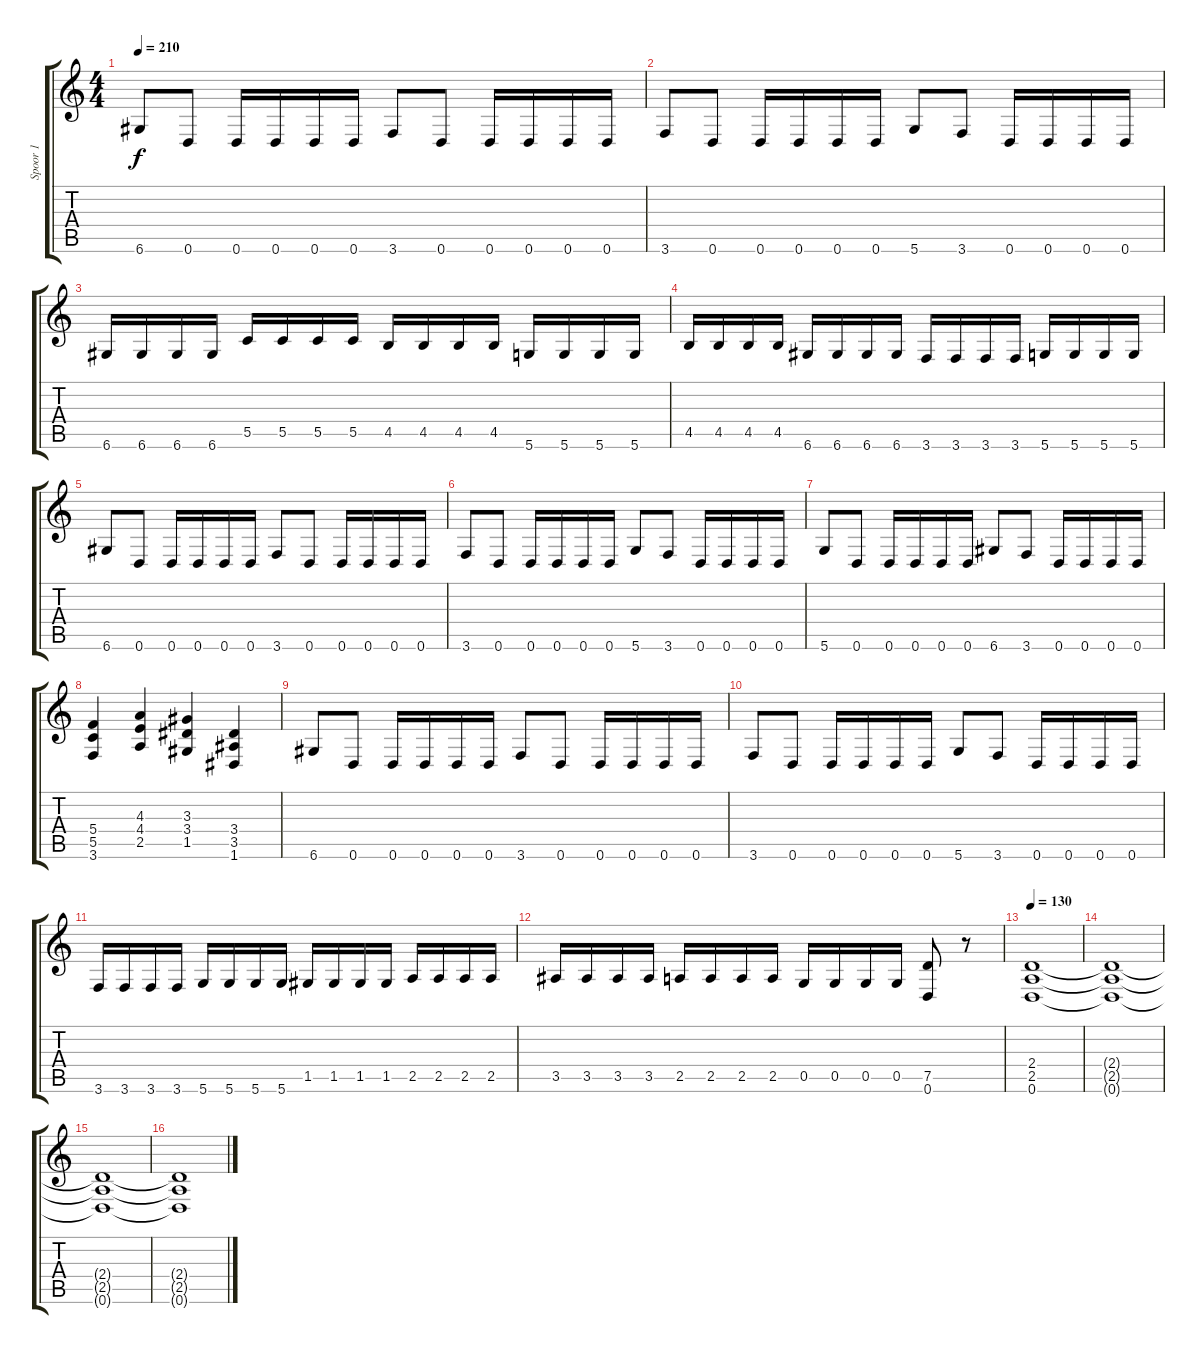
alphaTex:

\track ("Spoor 1" "Spoor 1") {instrument distortionguitar}
\staff {score tabs}
\tuning (D4 A3 F3 C3 G2 D2) {hide}
\ts (4 4)
\tempo 210
\clef g2
\ks c
6.6.8{dy f} 0.6.8 0.6.16 0.6.16 0.6.16 0.6.16 3.6.8 0.6.8 0.6.16 0.6.16 0.6.16 0.6.16 |
3.6.8 0.6.8 0.6.16 0.6.16 0.6.16 0.6.16 5.6.8 3.6.8 0.6.16 0.6.16 0.6.16 0.6.16 |
6.6.16 6.6.16 6.6.16 6.6.16 5.5.16 5.5.16 5.5.16 5.5.16 4.5.16 4.5.16 4.5.16 4.5.16 5.6.16 5.6.16 5.6.16 5.6.16 |
4.5.16 4.5.16 4.5.16 4.5.16 6.6.16 6.6.16 6.6.16 6.6.16 3.6.16 3.6.16 3.6.16 3.6.16 5.6.16 5.6.16 5.6.16 5.6.16 |
6.6.8 0.6.8 0.6.16 0.6.16 0.6.16 0.6.16 3.6.8 0.6.8 0.6.16 0.6.16 0.6.16 0.6.16 |
3.6.8 0.6.8 0.6.16 0.6.16 0.6.16 0.6.16 5.6.8 3.6.8 0.6.16 0.6.16 0.6.16 0.6.16 |
5.6.8 0.6.8 0.6.16 0.6.16 0.6.16 0.6.16 6.6.8 3.6.8 0.6.16 0.6.16 0.6.16 0.6.16 |
(5.4 5.5 3.6).4 (4.3 4.4 2.5).4 (3.3 3.4 1.5).4 (3.4 3.5 1.6).4 |
6.6.8 0.6.8 0.6.16 0.6.16 0.6.16 0.6.16 3.6.8 0.6.8 0.6.16 0.6.16 0.6.16 0.6.16 |
3.6.8 0.6.8 0.6.16 0.6.16 0.6.16 0.6.16 5.6.8 3.6.8 0.6.16 0.6.16 0.6.16 0.6.16 |
3.6.16 3.6.16 3.6.16 3.6.16 5.6.16 5.6.16 5.6.16 5.6.16 1.5.16 1.5.16 1.5.16 1.5.16 2.5.16 2.5.16 2.5.16 2.5.16 |
3.5.16 3.5.16 3.5.16 3.5.16 2.5.16 2.5.16 2.5.16 2.5.16 0.5.16 0.5.16 0.5.16 0.5.16 (7.5 0.6).8 r.8 |
\tempo 130
(2.4 2.5 0.6).1 |
(2.4{t} 2.5{t} 0.6{t}).1 |
(2.4{t} 2.5{t} 0.6{t}).1 |
(2.4{t} 2.5{t} 0.6{t}).1
